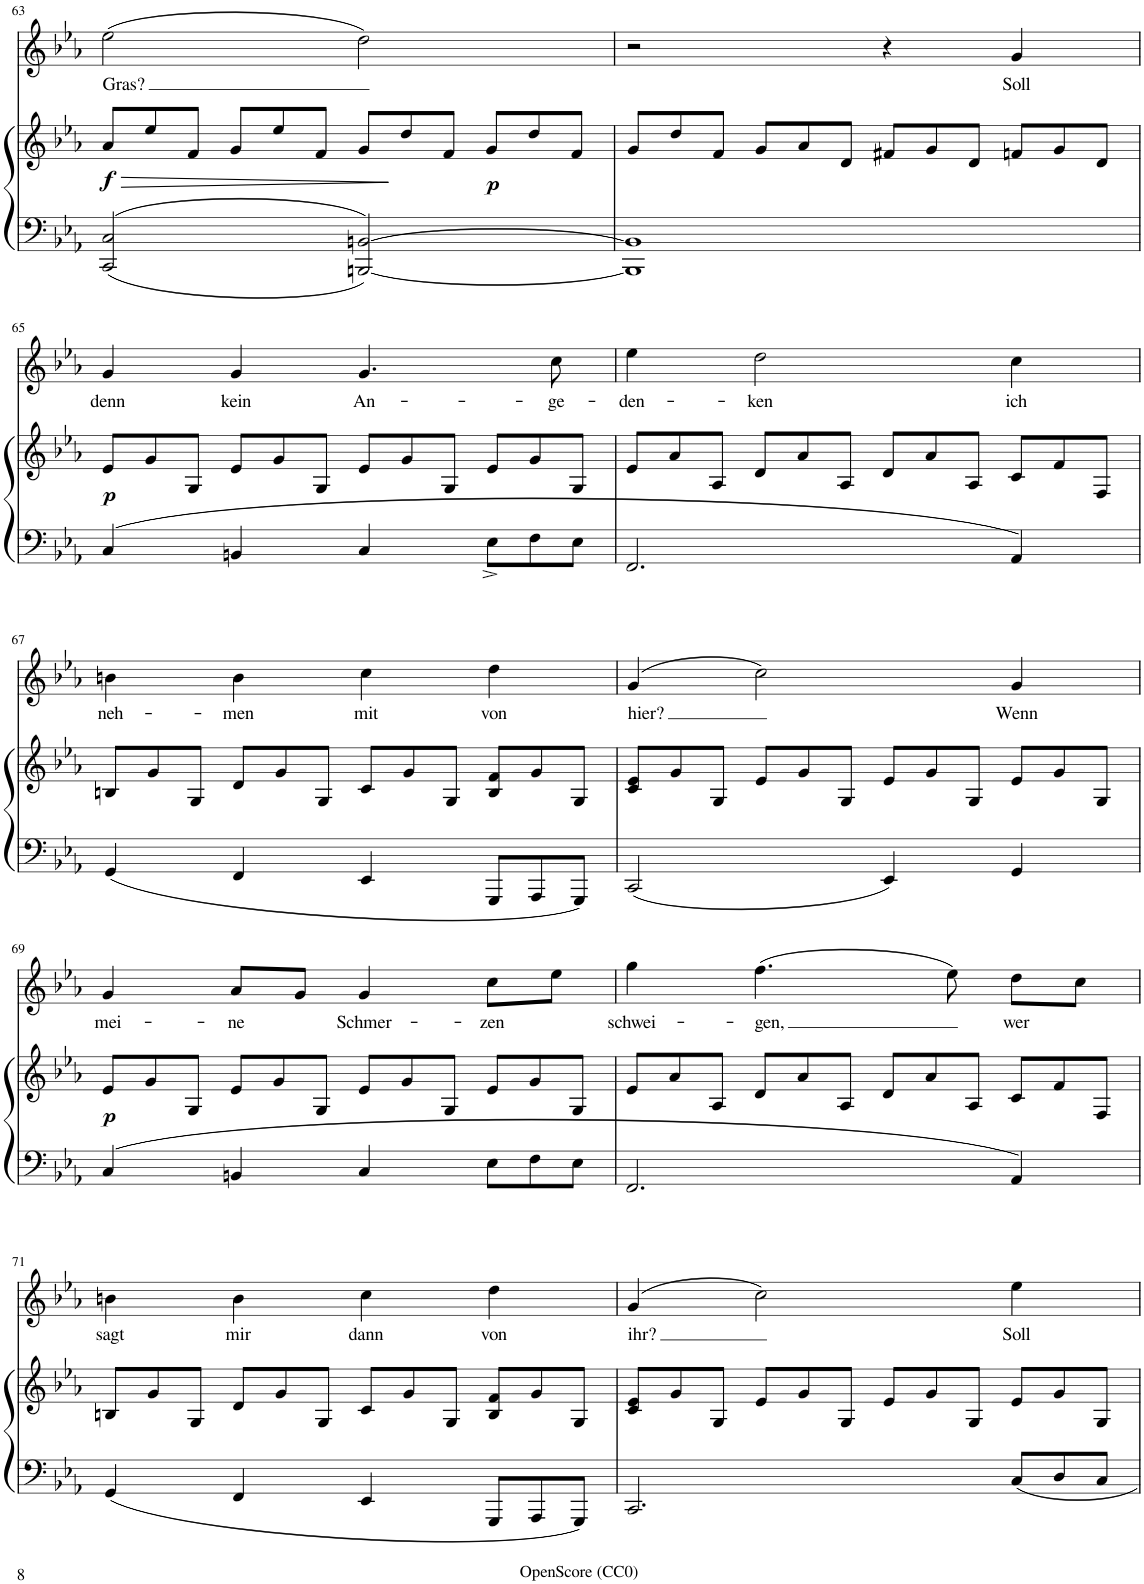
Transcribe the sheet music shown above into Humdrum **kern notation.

**kern	**kern	**dynam	**kern	**text
*part2	*part2	*part2	*part1	*part1
*staff3	*staff2	*staff2/3	*staff1	*staff1
*I"Pianoforte	*	*	*I"Singstimme Voice	*
*I'Pno	*	*	*	*
!!LO:PB:g=z
*clefF4	*clefG2	*	*clefG2	*
*k[b-e-a-]	*k[b-e-a-]	*	*k[b-e-a-]	*
*M4/4	*M4/4	*	*M4/4	*
*met(c)	*met(c)	*	*met(c)	*
*	*Xtuplet	*	*	*
=63	=63	=63	=63	=63
!	!	!LO:HP:b	!	!LO:LY:b
!	!	!LO:DY:n=1:b	!	!
2CC/ 2C/	12a-/L	> f	(2ee-\	Gras?
.	12ee-/	.	.	.
.	12f/J	.	.	.
.	12g/L	.	.	.
.	12ee-/	.	.	.
.	12f/J	.	.	.
[2BBBn/ [2BBn/	12g/L	.	2dd\)	.
.	12dd/	]	.	.
.	12f/J	.	.	.
!	!	!LO:DY:n=2:b	!	!
.	12g/L	p	.	.
.	12dd/	.	.	.
.	12f/J	.	.	.
=64	=64	=64	=64	=64
1BBB] 1BB]	12g/L	.	2r	.
.	12dd/	.	.	.
.	12f/J	.	.	.
.	12g/L	.	.	.
.	12a-/	.	.	.
.	12d/J	.	.	.
.	12f#X/L	.	4r	.
.	12g/	.	.	.
.	12d/J	.	.	.
!	!	!	!	!LO:LY:b
.	12fn/L	.	4g/	Soll
.	12g/	.	.	.
.	12d/J	.	.	.
!!LO:LB:g=z
=65	=65	=65	=65	=65
!	!	!LO:DY:b	!	!LO:LY:b
4C/	12e-/L	p	4g/	denn
.	12g/	.	.	.
.	12G/J	.	.	.
!	!	!	!	!LO:LY:b
4BBn/	12e-/L	.	4g/	kein
.	12g/	.	.	.
.	12G/J	.	.	.
!	!	!	!	!LO:LY:b
4C/	12e-/L	.	4.g/	An-
.	12g/	.	.	.
.	12G/J	.	.	.
*Xtuplet	*	*	*	*
12E-^<\L	12e-/L	.	.	.
12F\	12g/	.	.	.
!	!	!	!	!LO:LY:b
.	.	.	8cc\	-ge-
12E-\J	12G/J	.	.	.
=66	=66	=66	=66	=66
!	!	!	!	!LO:LY:b
2.FF/	12e-/L	.	4ee-\	-den-
.	12a-/	.	.	.
.	12A-/J	.	.	.
!	!	!	!	!LO:LY:b
.	12d/L	.	2dd\	-ken
.	12a-/	.	.	.
.	12A-/J	.	.	.
.	12d/L	.	.	.
.	12a-/	.	.	.
.	12A-/J	.	.	.
!	!	!	!	!LO:LY:b
4AA-/	12c/L	.	4cc\	ich
.	12f/	.	.	.
.	12F/J	.	.	.
!!LO:LB:g=z
=67	=67	=67	=67	=67
!	!	!	!	!LO:LY:b
4GG/	12Bn/L	.	4bn\	neh-
.	12g/	.	.	.
.	12G/J	.	.	.
!	!	!	!	!LO:LY:b
4FF/	12d/L	.	4b\	-men
.	12g/	.	.	.
.	12G/J	.	.	.
!	!	!	!	!LO:LY:b
4EE-/	12c/L	.	4cc\	mit
.	12g/	.	.	.
.	12G/J	.	.	.
!	!	!	!	!LO:LY:b
12GGG/L	12B/ 12f/L	.	4dd\	von
12AAA-/	12g/	.	.	.
12GGG/J	12G/J	.	.	.
=68	=68	=68	=68	=68
!	!	!	!	!LO:LY:b
2CC/	12c/ 12e-/L	.	(4g/	hier?
.	12g/	.	.	.
.	12G/J	.	.	.
.	12e-/L	.	2cc\)	.
.	12g/	.	.	.
.	12G/J	.	.	.
4EE-/	12e-/L	.	.	.
.	12g/	.	.	.
.	12G/J	.	.	.
!	!	!	!	!LO:LY:b
4GG/	12e-/L	.	4g/	Wenn
.	12g/	.	.	.
.	12G/J	.	.	.
!!LO:LB:g=z
=69	=69	=69	=69	=69
!	!	!LO:DY:b	!	!LO:LY:b
4C/	12e-/L	p	4g/	mei-
.	12g/	.	.	.
.	12G/J	.	.	.
!	!	!	!	!LO:LY:b
4BBn/	12e-/L	.	8a-/L	-ne
.	12g/	.	.	.
.	.	.	8g/J	.
.	12G/J	.	.	.
!	!	!	!	!LO:LY:b
4C/	12e-/L	.	4g/	Schmer
.	12g/	.	.	.
.	12G/J	.	.	.
!	!	!	!	!LO:LY:b
12E-\L	12e-/L	.	8cc\L	-zen
12F\	12g/	.	.	.
.	.	.	8ee-\J	.
12E-\J	12G/J	.	.	.
=70	=70	=70	=70	=70
!	!	!	!	!LO:LY:b
2.FF/	12e-/L	.	4gg\	schwei-
.	12a-/	.	.	.
.	12A-/J	.	.	.
!	!	!	!	!LO:LY:b
.	12d/L	.	(4.ff\	-gen,
.	12a-/	.	.	.
.	12A-/J	.	.	.
.	12d/L	.	.	.
.	12a-/	.	.	.
.	.	.	8ee-\)	.
.	12A-/J	.	.	.
!	!	!	!	!LO:LY:b
4AA-/	12c/L	.	8dd\L	wer
.	12f/	.	.	.
.	.	.	8cc\J	.
.	12F/J	.	.	.
!!LO:LB:g=z
=71	=71	=71	=71	=71
!	!	!	!	!LO:LY:b
4GG/	12Bn/L	.	4bn\	sagt
.	12g/	.	.	.
.	12G/J	.	.	.
!	!	!	!	!LO:LY:b
4FF/	12d/L	.	4b\	mir
.	12g/	.	.	.
.	12G/J	.	.	.
!	!	!	!	!LO:LY:b
4EE-/	12c/L	.	4cc\	dann
.	12g/	.	.	.
.	12G/J	.	.	.
!	!	!	!	!LO:LY:b
12GGG/L	12B/ 12f/L	.	4dd\	von
12AAA-/	12g/	.	.	.
12GGG/J	12G/J	.	.	.
=72	=72	=72	=72	=72
!	!	!	!	!LO:LY:b
2.CC/	12c/ 12e-/L	.	(4g/	ihr?
.	12g/	.	.	.
.	12G/J	.	.	.
.	12e-/L	.	2cc\)	.
.	12g/	.	.	.
.	12G/J	.	.	.
.	12e-/L	.	.	.
.	12g/	.	.	.
.	12G/J	.	.	.
!	!	!	!	!LO:LY:b
12C/L	12e-/L	.	4ee-\	Soll
12D/	12g/	.	.	.
12C/J	12G/J	.	.	.
=	=	=	=	=
*-	*-	*-	*-	*-
